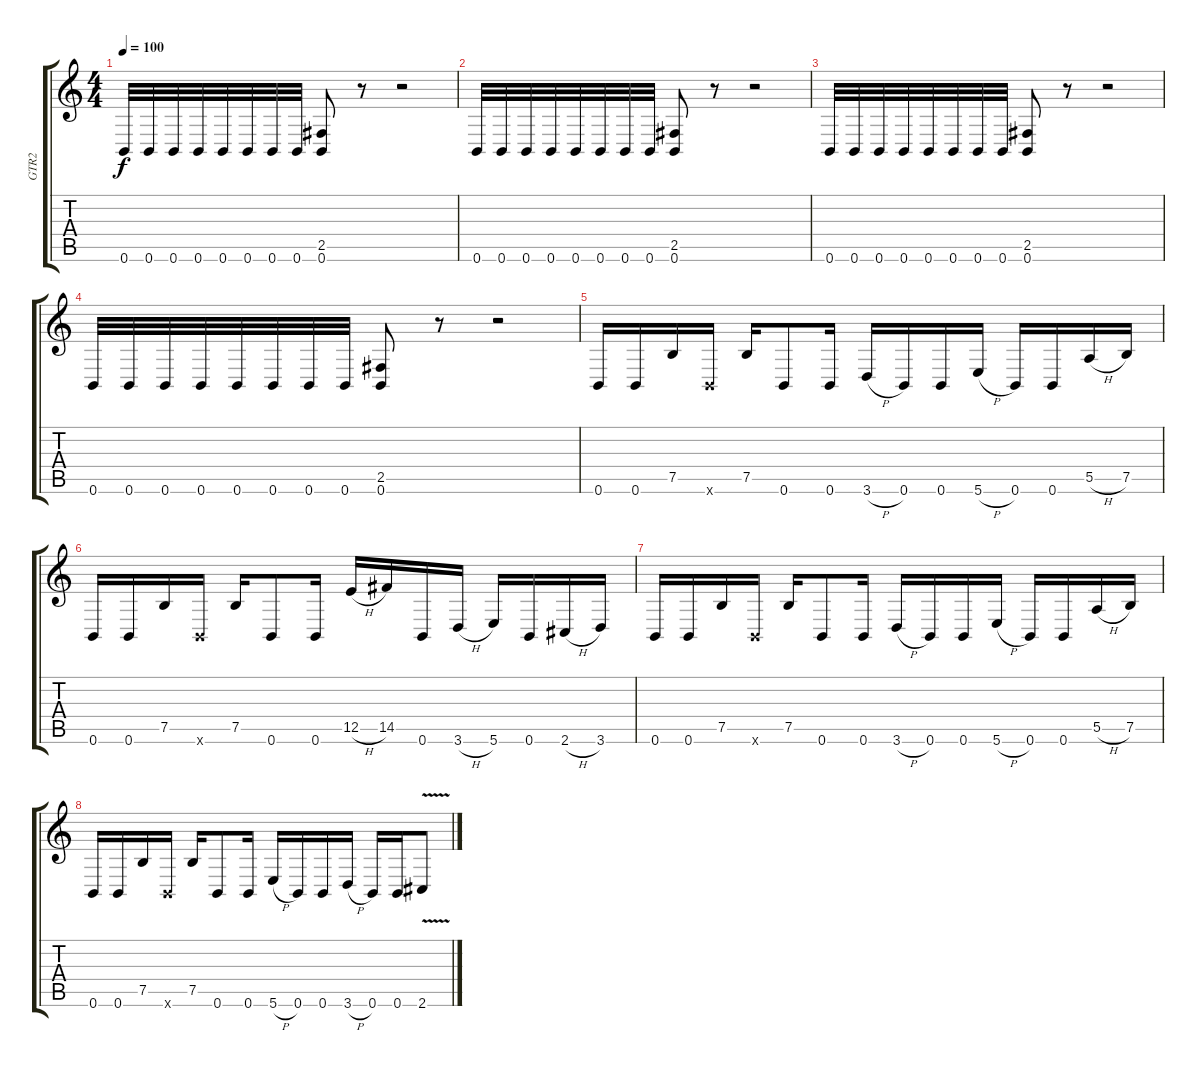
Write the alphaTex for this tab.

\track ("GTR2" "GTR2") {instrument distortionguitar}
\staff {score tabs}
\tuning (B3 Gb3 D3 A2 E2 B1) {hide}
\ts (4 4)
\tempo 100
\clef g2
\ks c
0.6.32{dy f} 0.6.32 0.6.32 0.6.32 0.6.32 0.6.32 0.6.32 0.6.32 (2.5 0.6).8 r.8 r.2 |
0.6.32 0.6.32 0.6.32 0.6.32 0.6.32 0.6.32 0.6.32 0.6.32 (2.5 0.6).8 r.8 r.2 |
0.6.32 0.6.32 0.6.32 0.6.32 0.6.32 0.6.32 0.6.32 0.6.32 (2.5 0.6).8 r.8 r.2 |
0.6.32 0.6.32 0.6.32 0.6.32 0.6.32 0.6.32 0.6.32 0.6.32 (2.5 0.6).8 r.8 r.2 |
0.6.16 0.6.16 7.5.16 0.6{x}.16 7.5.16 0.6.8 0.6.16 3.6{h}.16 0.6.16 0.6.16 5.6{h}.16 0.6.16 0.6.16 5.5{h}.16 7.5.16 |
0.6.16 0.6.16 7.5.16 0.6{x}.16 7.5.16 0.6.8 0.6.16 12.5{h}.16 14.5.16 0.6.16 3.6{h}.16 5.6.16 0.6.16 2.6{h}.16 3.6.16 |
0.6.16 0.6.16 7.5.16 0.6{x}.16 7.5.16 0.6.8 0.6.16 3.6{h}.16 0.6.16 0.6.16 5.6{h}.16 0.6.16 0.6.16 5.5{h}.16 7.5.16 |
0.6.16 0.6.16 7.5.16 0.6{x}.16 7.5.16 0.6.8 0.6.16 5.6{h}.16 0.6.16 0.6.16 3.6{h}.16 0.6.16 0.6.16 2.6{v}.8
